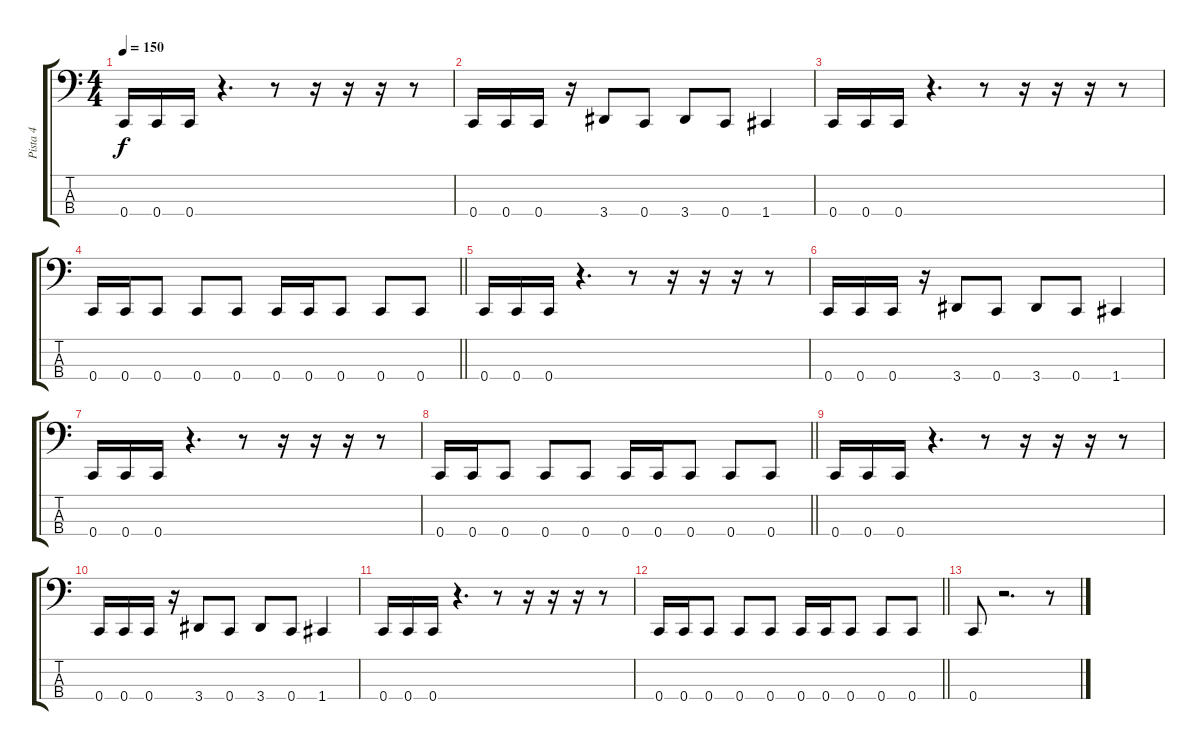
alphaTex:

\track ("Pista 4" "Pista 4") {instrument electricbassfinger}
\staff {score tabs}
\tuning (F2 C2 G1 C1) {hide}
\ts (4 4)
\tempo 150
\clef f4
\ks c
0.4.16{dy f} 0.4.16 0.4.16 r.4{d} r.8 r.16 r.16 r.16 r.8 |
0.4.16 0.4.16 0.4.16 r.16 3.4.8 0.4.8 3.4.8 0.4.8 1.4.4 |
0.4.16 0.4.16 0.4.16 r.4{d} r.8 r.16 r.16 r.16 r.8 |
\barLineRight lightlight
0.4.16 0.4.16 0.4.8 0.4.8 0.4.8 0.4.16 0.4.16 0.4.8 0.4.8 0.4.8 |
0.4.16 0.4.16 0.4.16 r.4{d} r.8 r.16 r.16 r.16 r.8 |
0.4.16 0.4.16 0.4.16 r.16 3.4.8 0.4.8 3.4.8 0.4.8 1.4.4 |
0.4.16 0.4.16 0.4.16 r.4{d} r.8 r.16 r.16 r.16 r.8 |
\barLineRight lightlight
0.4.16 0.4.16 0.4.8 0.4.8 0.4.8 0.4.16 0.4.16 0.4.8 0.4.8 0.4.8 |
0.4.16 0.4.16 0.4.16 r.4{d} r.8 r.16 r.16 r.16 r.8 |
0.4.16 0.4.16 0.4.16 r.16 3.4.8 0.4.8 3.4.8 0.4.8 1.4.4 |
0.4.16 0.4.16 0.4.16 r.4{d} r.8 r.16 r.16 r.16 r.8 |
\barLineRight lightlight
0.4.16 0.4.16 0.4.8 0.4.8 0.4.8 0.4.16 0.4.16 0.4.8 0.4.8 0.4.8 |
0.4.8 r.2{d} r.8
